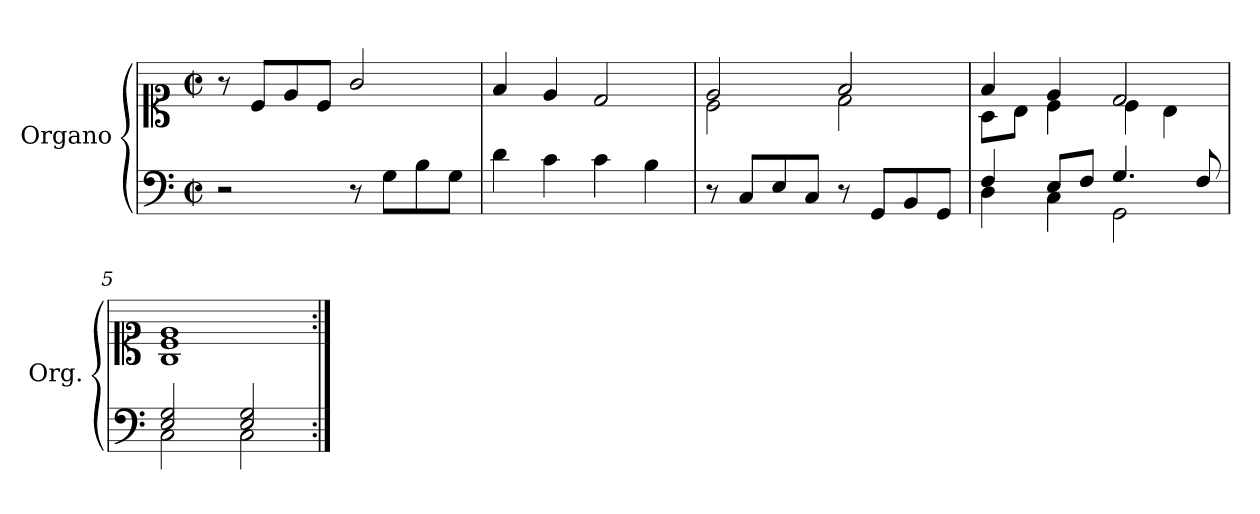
**kern	**kern
*part1	*part1
*staff2	*staff1
*I"Organo	*
*I'Org.	*
*clefF4	*clefC1
*k[]	*k[]
*M2/2	*M2/2
*met(c|)	*met(c|)
=1	=1
2r	8r
.	8c/L
.	8e/
.	8c/J
8r	2g/
8G\L	.
8B\	.
8G\J	.
=2	=2
4d\	4f/
4c\	4e/
4c\	2d/
4B\	.
=3	=3
*	*^
8r	2e/	2c\
8C/L	.	.
8E/	.	.
8C/J	.	.
8r	2f/	2d\
8GG/L	.	.
8BB/	.	.
8GG/J	.	.
=4	=4	=4
*^	*	*
4F/	4D\	4f/	8A\L
.	.	.	8B\J
8E/L	4C\	4e/	4c\
8F/J	.	.	.
4.G/	2GG\	2d/	4c\
.	.	.	4B\
8F/	.	.	.
*	*	*v	*v
=5	=5	=5
2E/ 2G/	2C\	1G/ 1c/ 1e/
2E/ 2G/	2C\	.
*v	*v	*
=:|!	=:|!
*-	*-
